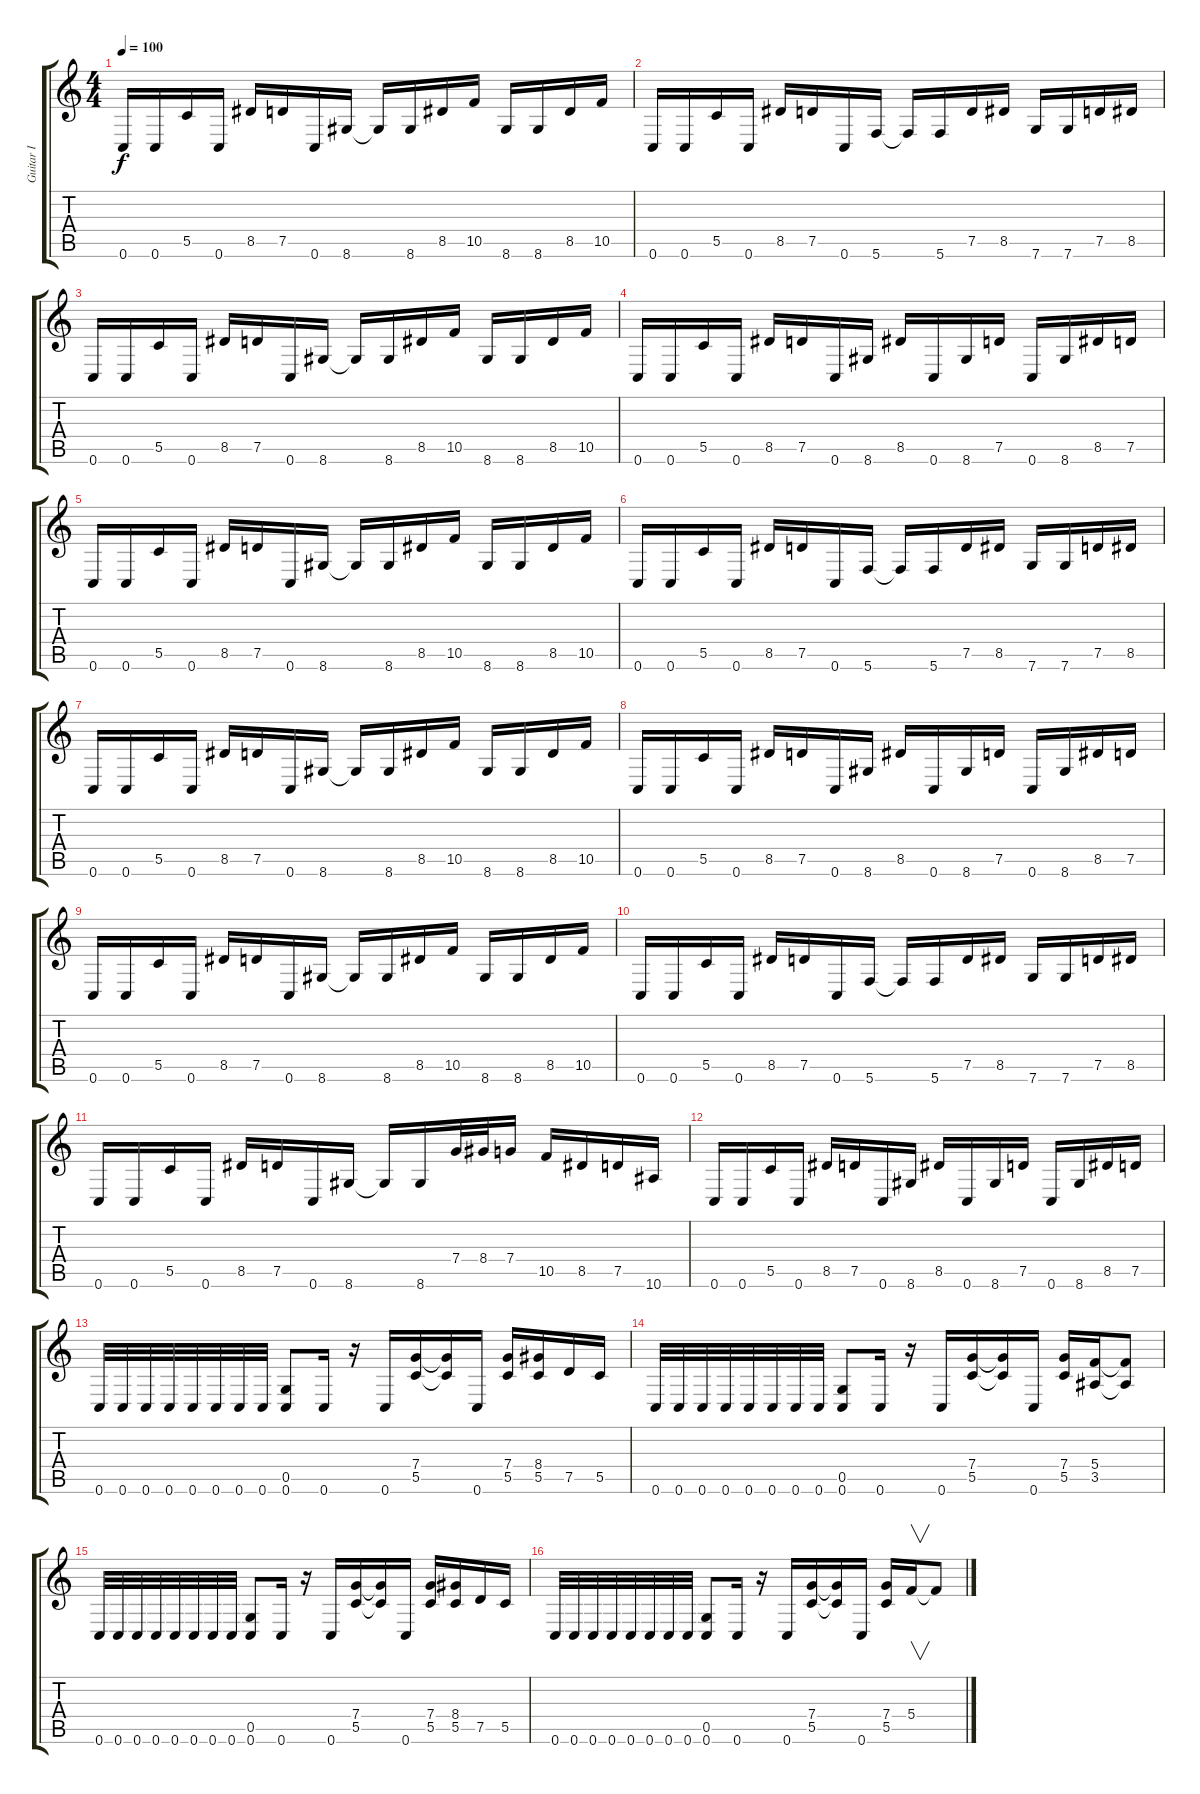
\track ("Guitar I" "Guitar I") {instrument overdrivenguitar}
\staff {score tabs}
\tuning (D4 A3 F3 C3 G2 C2) {hide}
\ts (4 4)
\tempo 100
\clef g2
\ks c
0.6.16{dy f instrument overdrivenguitar} 0.6.16 5.5.16 0.6.16 8.5.16 7.5.16 0.6.16 8.6.16 8.6{t}.16 8.6.16 8.5.16 10.5.16 8.6.16 8.6.16 8.5.16 10.5.16 |
0.6.16 0.6.16 5.5.16 0.6.16 8.5.16 7.5.16 0.6.16 5.6.16 5.6{t}.16 5.6.16 7.5.16 8.5.16 7.6.16 7.6.16 7.5.16 8.5.16 |
0.6.16 0.6.16 5.5.16 0.6.16 8.5.16 7.5.16 0.6.16 8.6.16 8.6{t}.16 8.6.16 8.5.16 10.5.16 8.6.16 8.6.16 8.5.16 10.5.16 |
0.6.16 0.6.16 5.5.16 0.6.16 8.5.16 7.5.16 0.6.16 8.6.16 8.5.16 0.6.16 8.6.16 7.5.16 0.6.16 8.6.16 8.5.16 7.5.16 |
0.6.16 0.6.16 5.5.16 0.6.16 8.5.16 7.5.16 0.6.16 8.6.16 8.6{t}.16 8.6.16 8.5.16 10.5.16 8.6.16 8.6.16 8.5.16 10.5.16 |
0.6.16 0.6.16 5.5.16 0.6.16 8.5.16 7.5.16 0.6.16 5.6.16 5.6{t}.16 5.6.16 7.5.16 8.5.16 7.6.16 7.6.16 7.5.16 8.5.16 |
0.6.16 0.6.16 5.5.16 0.6.16 8.5.16 7.5.16 0.6.16 8.6.16 8.6{t}.16 8.6.16 8.5.16 10.5.16 8.6.16 8.6.16 8.5.16 10.5.16 |
0.6.16 0.6.16 5.5.16 0.6.16 8.5.16 7.5.16 0.6.16 8.6.16 8.5.16 0.6.16 8.6.16 7.5.16 0.6.16 8.6.16 8.5.16 7.5.16 |
0.6.16 0.6.16 5.5.16 0.6.16 8.5.16 7.5.16 0.6.16 8.6.16 8.6{t}.16 8.6.16 8.5.16 10.5.16 8.6.16 8.6.16 8.5.16 10.5.16 |
0.6.16 0.6.16 5.5.16 0.6.16 8.5.16 7.5.16 0.6.16 5.6.16 5.6{t}.16 5.6.16 7.5.16 8.5.16 7.6.16 7.6.16 7.5.16 8.5.16 |
0.6.16 0.6.16 5.5.16 0.6.16 8.5.16 7.5.16 0.6.16 8.6.16 8.6{t}.16 8.6.16 7.4.32 8.4.32 7.4.16 10.5.16 8.5.16 7.5.16 10.6.16 |
0.6.16 0.6.16 5.5.16 0.6.16 8.5.16 7.5.16 0.6.16 8.6.16 8.5.16 0.6.16 8.6.16 7.5.16 0.6.16 8.6.16 8.5.16 7.5.16 |
0.6.32 0.6.32 0.6.32 0.6.32 0.6.32 0.6.32 0.6.32 0.6.32 (0.5 0.6).8 0.6.16 r.16 0.6.16 (7.4 5.5).16 (7.4{t} 5.5{t}).16 0.6.16 (7.4 5.5).16 (8.4 5.5).16 7.5.16 5.5.16 |
0.6.32 0.6.32 0.6.32 0.6.32 0.6.32 0.6.32 0.6.32 0.6.32 (0.5 0.6).8 0.6.16 r.16 0.6.16 (7.4 5.5).16 (7.4{t} 5.5{t}).16 0.6.16 (7.4 5.5).16 (5.4 3.5).16 (5.4{t} 3.5{t}).8 |
0.6.32 0.6.32 0.6.32 0.6.32 0.6.32 0.6.32 0.6.32 0.6.32 (0.5 0.6).8 0.6.16 r.16 0.6.16 (7.4 5.5).16 (7.4{t} 5.5{t}).16 0.6.16 (7.4 5.5).16 (8.4 5.5).16 7.5.16 5.5.16 |
0.6.32 0.6.32 0.6.32 0.6.32 0.6.32 0.6.32 0.6.32 0.6.32 (0.5 0.6).8 0.6.16 r.16 0.6.16 (7.4 5.5).16 (7.4{t} 5.5{t}).16 0.6.16 (7.4 5.5).16 5.4.16{v instrument guitarharmonics} 5.4{t}.8
